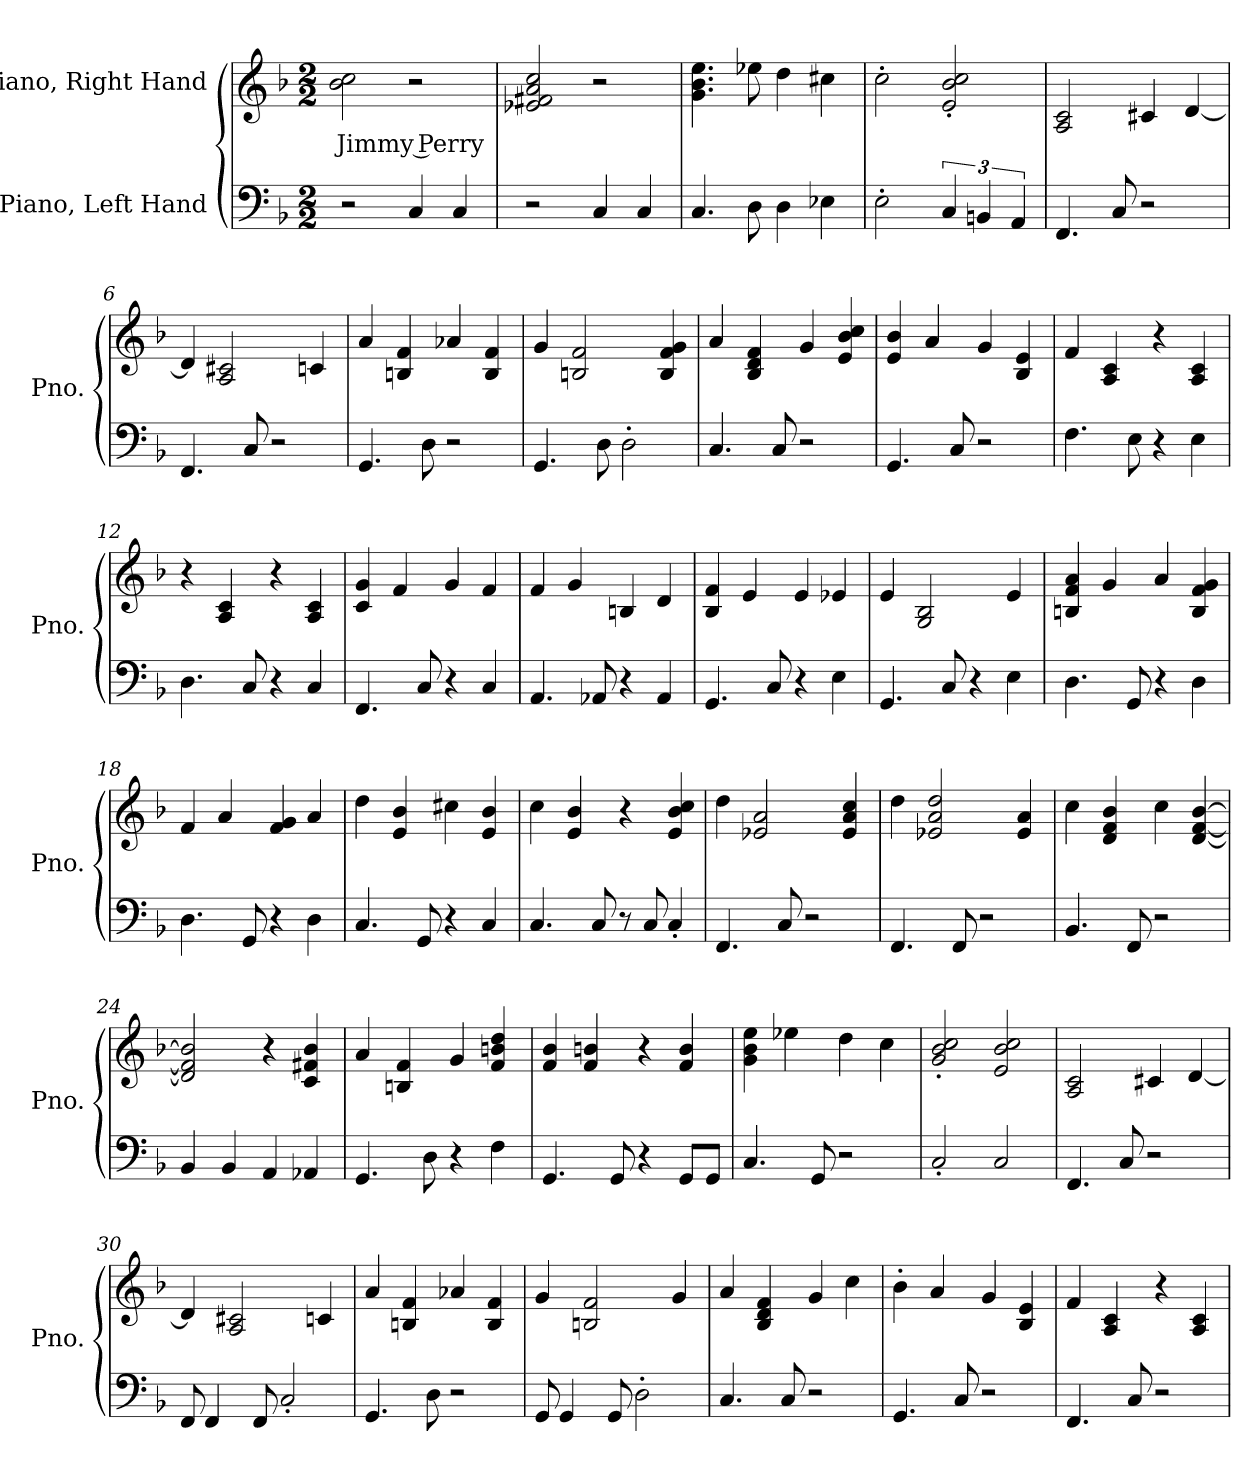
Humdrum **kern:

**kern	**kern	**text
*part2	*part1	*part1
*staff2	*staff1	*staff1
*I"Piano, Left Hand	*I"Piano, Right Hand	*
*I'Pno.	*I'Pno.	*
*clefF4	*clefG2	*
*k[b-]	*k[b-]	*
*M2/2	*M2/2	*
*MM100	*MM100	*
=1	=1	=1
!	!	!LO:LY:b
2r	2b-\ 2cc\	Jimmy Perry
4C/	2r	.
4C/	.	.
=2	=2	=2
2r	2e-X/ 2f#X/ 2a/ 2cc/	.
4C/	2r	.
4C/	.	.
=3	=3	=3
4.C/	4.g\ 4.b-\ 4.ee\	.
8D\	8ee-X\	.
4D\	4dd\	.
4E-X\	4cc#X\	.
=4	=4	=4
2E'\	2cc'\	.
6C/	2e/' 2b-/' 2cc/'	.
6BBn/	.	.
6AA/	.	.
=5	=5	=5
4.FF/	2A/ 2c/	.
8C/	.	.
2r	4c#X/	.
.	[4d/	.
!!LO:LB:g=z
=6	=6	=6
4.FF/	4d/]	.
.	2A/ 2c#X/	.
8C/	.	.
2r	.	.
.	4cn/	.
=7	=7	=7
4.GG/	4a/	.
.	4Bn/ 4f/	.
8D\	.	.
2r	4a-X/	.
.	4B/ 4f/	.
=8	=8	=8
4.GG/	4g/	.
.	2Bn/ 2f/	.
8D\	.	.
2D'\	.	.
.	4B/ 4f/ 4g/	.
=9	=9	=9
4.C/	4a/	.
.	4B-/ 4d/ 4f/	.
8C/	.	.
2r	4g/	.
.	4e/ 4b-/ 4cc/	.
=10	=10	=10
4.GG/	4e/ 4b-/	.
.	4a/	.
8C/	.	.
2r	4g/	.
.	4B-/ 4e/	.
=11	=11	=11
4.F\	4f/	.
.	4A/ 4c/	.
8E\	.	.
4r	4r	.
4E\	4A/ 4c/	.
=12	=12	=12
4.D\	4r	.
.	4A/ 4c/	.
8C/	.	.
4r	4r	.
4C/	4A/ 4c/	.
!!LO:LB:g=z
=13	=13	=13
4.FF/	4c/ 4g/	.
.	4f/	.
8C/	.	.
4r	4g/	.
4C/	4f/	.
=14	=14	=14
4.AA/	4f/	.
.	4g/	.
8AA-X/	.	.
4r	4Bn/	.
4AA-/	4d/	.
=15	=15	=15
4.GG/	4B-/ 4f/	.
.	4e/	.
8C/	.	.
4r	4e/	.
4E\	4e-X/	.
=16	=16	=16
4.GG/	4e/	.
.	2G/ 2B-/	.
8C/	.	.
4r	.	.
4E\	4e/	.
=17	=17	=17
4.D\	4Bn/ 4f/ 4a/	.
.	4g/	.
8GG/	.	.
4r	4a/	.
4D\	4B/ 4f/ 4g/	.
=18	=18	=18
4.D\	4f/	.
.	4a/	.
8GG/	.	.
4r	4f/ 4g/	.
4D\	4a/	.
!!LO:LB:g=z
=19	=19	=19
4.C/	4dd\	.
.	4e/ 4b-/	.
8GG/	.	.
4r	4cc#X\	.
4C/	4e/ 4b-/	.
=20	=20	=20
4.C/	4cc\	.
.	4e/ 4b-/	.
8C/	.	.
8r	4r	.
8C/	.	.
4C'/	4e/ 4b-/ 4cc/	.
=21	=21	=21
4.FF/	4dd\	.
.	2e-X/ 2a/	.
8C/	.	.
2r	.	.
.	4e-/ 4a/ 4cc/	.
=22	=22	=22
4.FF/	4dd\	.
.	2e-X/ 2a/ 2dd/	.
8FF/	.	.
2r	.	.
.	4e-/ 4a/	.
=23	=23	=23
4.BB-/	4cc\	.
.	4d/ 4f/ 4b-/	.
8FF/	.	.
2r	4cc\	.
.	[4d/ [4f/ [4b-/	.
=24	=24	=24
4BB-/	2d/] 2f/] 2b-/]	.
4BB-/	.	.
4AA/	4r	.
4AA-X/	4c/ 4f#X/ 4b-/	.
=25	=25	=25
4.GG/	4a/	.
.	4Bn/ 4f/	.
8D\	.	.
4r	4g/	.
4F\	4f/ 4bn/ 4dd/	.
!!LO:LB:g=z
=26	=26	=26
4.GG/	4f/ 4b-/	.
.	4f/ 4bn/	.
8GG/	.	.
4r	4r	.
8GG/L	4f/ 4b/	.
8GG/J	.	.
=27	=27	=27
4.C/	4g\ 4b-\ 4ee\	.
.	4ee-X\	.
8GG/	.	.
2r	4dd\	.
.	4cc\	.
=28	=28	=28
2C'/	2g/' 2b-/' 2cc/'	.
2C/	2e/ 2b-/ 2cc/	.
=29	=29	=29
4.FF/	2A/ 2c/	.
8C/	.	.
2r	4c#X/	.
.	[4d/	.
=30	=30	=30
8FF/	4d/]	.
4FF/	.	.
.	2A/ 2c#X/	.
8FF/	.	.
2C'/	.	.
.	4cn/	.
=31	=31	=31
4.GG/	4a/	.
.	4Bn/ 4f/	.
8D\	.	.
2r	4a-X/	.
.	4B/ 4f/	.
!!LO:LB:g=z
=32	=32	=32
8GG/	4g/	.
4GG/	.	.
.	2Bn/ 2f/	.
8GG/	.	.
2D'\	.	.
.	4g/	.
=33	=33	=33
4.C/	4a/	.
.	4B-/ 4d/ 4f/	.
8C/	.	.
2r	4g/	.
.	4cc\	.
=34	=34	=34
4.GG/	4b-'\	.
.	4a/	.
8C/	.	.
2r	4g/	.
.	4B-/ 4e/	.
=35	=35	=35
4.FF/	4f/	.
.	4A/ 4c/	.
8C/	.	.
2r	4r	.
.	4A/ 4c/	.
=	=	=
*-	*-	*-
